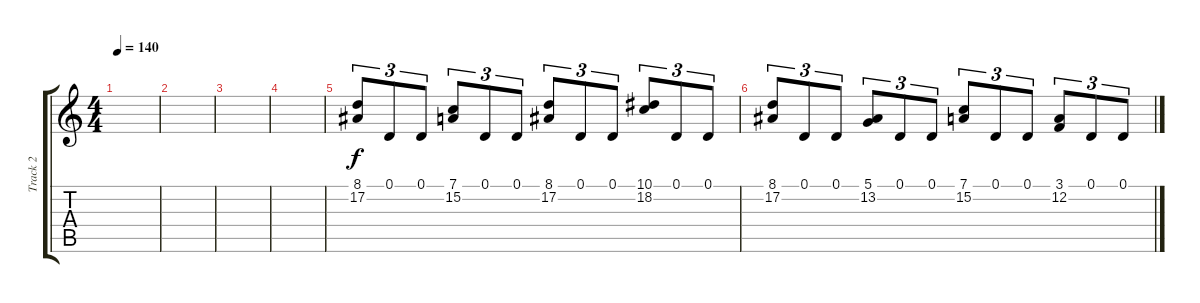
\track ("Track 2" "Track 2") {instrument harpsichord}
\staff {score tabs}
\tuning (D4 A3 F3 C3 G2 D2) {hide}
\ts (4 4)
\tempo 140
\clef g2
\ks c
|
|
|
|
(8.1 17.2).8{tu (3 2)} 0.1.8{tu (3 2)} 0.1.8{tu (3 2)} (7.1 15.2).8{tu (3 2)} 0.1.8{tu (3 2)} 0.1.8{tu (3 2)} (8.1 17.2).8{tu (3 2)} 0.1.8{tu (3 2)} 0.1.8{tu (3 2)} (10.1 18.2).8{tu (3 2)} 0.1.8{tu (3 2)} 0.1.8{tu (3 2)} |
(8.1 17.2).8{tu (3 2)} 0.1.8{tu (3 2)} 0.1.8{tu (3 2)} (5.1 13.2).8{tu (3 2)} 0.1.8{tu (3 2)} 0.1.8{tu (3 2)} (7.1 15.2).8{tu (3 2)} 0.1.8{tu (3 2)} 0.1.8{tu (3 2)} (3.1 12.2).8{tu (3 2)} 0.1.8{tu (3 2)} 0.1.8{tu (3 2)}
